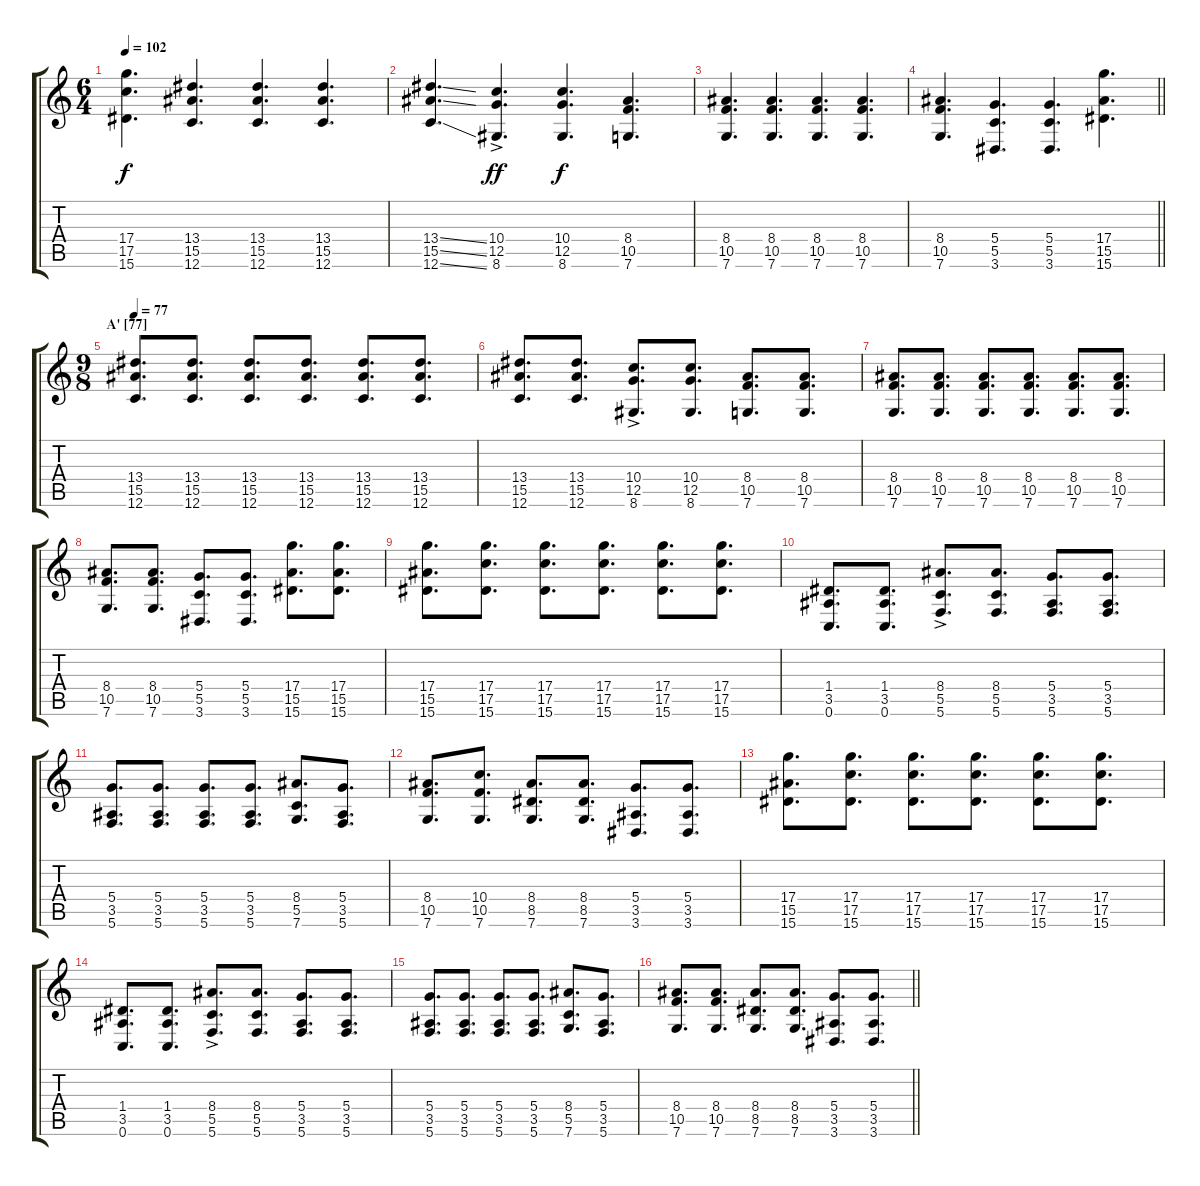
\track "" {instrument overdrivenguitar}
\staff {score tabs}
\tuning (G4 E4 A3 D3 G2 C2) {hide}
\ts (6 4)
\tempo 102
\clef g2
\ks c
(17.4 17.5 15.6).4{d dy f} (13.4 15.5 12.6).4{d} (13.4 15.5 12.6).4{d} (13.4 15.5 12.6).4{d} |
(13.4{ss} 15.5{ss} 12.6{ss}).4{d} (10.4{ac} 12.5{ac} 8.6{ac}).4{d dy ff} (10.4 12.5 8.6).4{d dy f} (8.4 10.5 7.6).4{d} |
(8.4 10.5 7.6).4{d} (8.4 10.5 7.6).4{d} (8.4 10.5 7.6).4{d} (8.4 10.5 7.6).4{d} |
\barLineRight lightlight
(8.4 10.5 7.6).4{d} (5.4 5.5 3.6).4{d} (5.4 5.5 3.6).4{d} (17.4 15.5 15.6).4{d} |
\ts (9 8)
\section ("" "A' [77]")
\tempo 77
(13.4 15.5 12.6).8{d} (13.4 15.5 12.6).8{d} (13.4 15.5 12.6).8{d} (13.4 15.5 12.6).8{d} (13.4 15.5 12.6).8{d} (13.4 15.5 12.6).8{d} |
(13.4 15.5 12.6).8{d} (13.4 15.5 12.6).8{d} (10.4{ac} 12.5{ac} 8.6{ac}).8{d} (10.4 12.5 8.6).8{d} (8.4 10.5 7.6).8{d} (8.4 10.5 7.6).8{d} |
(8.4 10.5 7.6).8{d} (8.4 10.5 7.6).8{d} (8.4 10.5 7.6).8{d} (8.4 10.5 7.6).8{d} (8.4 10.5 7.6).8{d} (8.4 10.5 7.6).8{d} |
(8.4 10.5 7.6).8{d} (8.4 10.5 7.6).8{d} (5.4 5.5 3.6).8{d} (5.4 5.5 3.6).8{d} (17.4 15.5 15.6).8{d} (17.4 15.5 15.6).8{d} |
(17.4 15.5 15.6).8{d} (17.4 17.5 15.6).8{d} (17.4 17.5 15.6).8{d} (17.4 17.5 15.6).8{d} (17.4 17.5 15.6).8{d} (17.4 17.5 15.6).8{d} |
(1.4 3.5 0.6).8{d} (1.4 3.5 0.6).8{d} (8.4{ac} 5.5{ac} 5.6{ac}).8{d} (8.4 5.5 5.6).8{d} (5.4 3.5 5.6).8{d} (5.4 3.5 5.6).8{d} |
(5.4 3.5 5.6).8{d} (5.4 3.5 5.6).8{d} (5.4 3.5 5.6).8{d} (5.4 3.5 5.6).8{d} (8.4 5.5 7.6).8{d} (5.4 3.5 5.6).8{d} |
(8.4 10.5 7.6).8{d} (10.4 10.5 7.6).8{d} (8.4 8.5 7.6).8{d} (8.4 8.5 7.6).8{d} (5.4 3.5 3.6).8{d} (5.4 3.5 3.6).8{d} |
(17.4 15.5 15.6).8{d} (17.4 17.5 15.6).8{d} (17.4 17.5 15.6).8{d} (17.4 17.5 15.6).8{d} (17.4 17.5 15.6).8{d} (17.4 17.5 15.6).8{d} |
(1.4 3.5 0.6).8{d} (1.4 3.5 0.6).8{d} (8.4{ac} 5.5{ac} 5.6{ac}).8{d} (8.4 5.5 5.6).8{d} (5.4 3.5 5.6).8{d} (5.4 3.5 5.6).8{d} |
(5.4 3.5 5.6).8{d} (5.4 3.5 5.6).8{d} (5.4 3.5 5.6).8{d} (5.4 3.5 5.6).8{d} (8.4 5.5 7.6).8{d} (5.4 3.5 5.6).8{d} |
\barLineRight lightlight
(8.4 10.5 7.6).8{d} (8.4 10.5 7.6).8{d} (8.4 8.5 7.6).8{d} (8.4 8.5 7.6).8{d} (5.4 3.5 3.6).8{d} (5.4 3.5 3.6).8{d}
